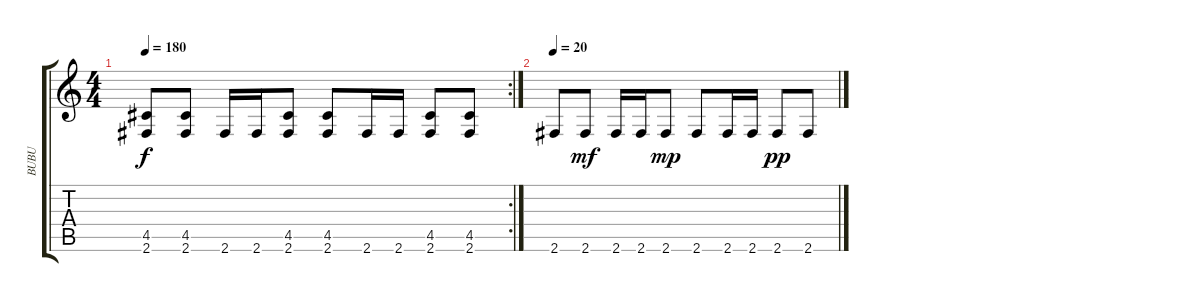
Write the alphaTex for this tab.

\track ("BUBU" "BUBU") {instrument distortionguitar}
\staff {score tabs}
\tuning (E4 B3 G3 D3 A2 E2) {hide}
\rc 2
\ts (4 4)
\tempo 180
\clef g2
\ks c
(4.5 2.6).8{dy f} (4.5 2.6).8 2.6.16 2.6.16 (4.5 2.6).8 (4.5 2.6).8 2.6.16 2.6.16 (4.5 2.6).8 (4.5 2.6).8 |
\tempo 20
2.6.8 2.6.8{dy mf} 2.6.16 2.6.16 2.6.8{dy mp} 2.6.8 2.6.16 2.6.16 2.6.8{dy pp} 2.6.8
